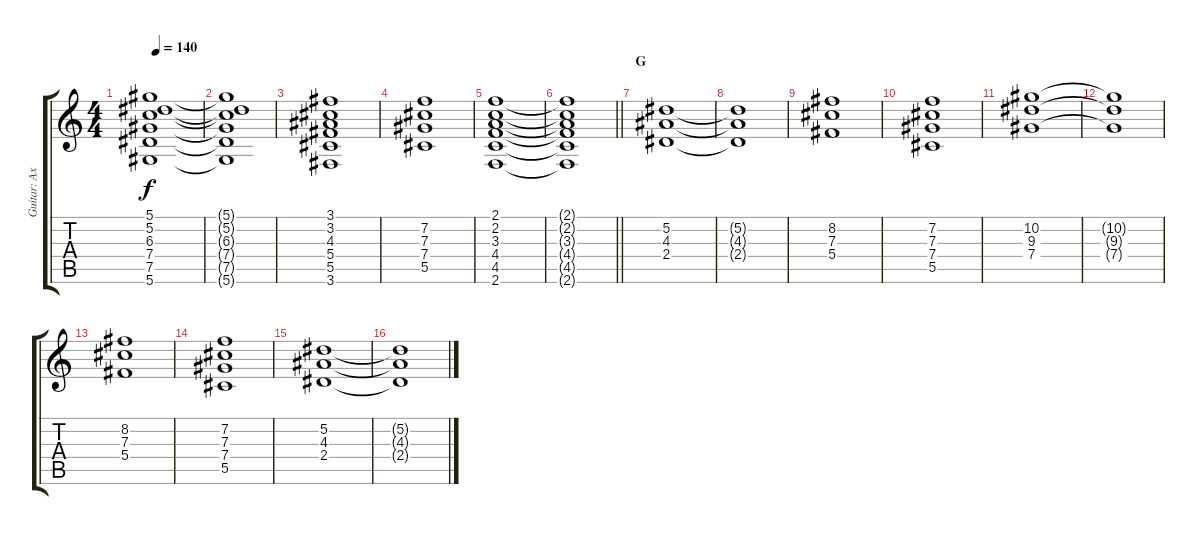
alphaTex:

\track ("Guitar: Axel" "Guitar: Ax") {instrument distortionguitar}
\staff {score tabs}
\tuning (Eb4 Bb3 Gb3 Db3 Ab2 Eb2) {hide}
\ts (4 4)
\tempo 140
\clef g2
\ks c
(5.1 5.2 6.3 7.4 7.5 5.6).1{dy f} |
(5.1{t} 5.2{t} 6.3{t} 7.4{t} 7.5{t} 5.6{t}).1 |
(3.1 3.2 4.3 5.4 5.5 3.6).1 |
(7.2 7.3 7.4 5.5).1 |
(2.1 2.2 3.3 4.4 4.5 2.6).1 |
\barLineRight lightlight
(2.1{t} 2.2{t} 3.3{t} 4.4{t} 4.5{t} 2.6{t}).1 |
\section ("" "G")
(5.2 4.3 2.4).1 |
(5.2{t} 4.3{t} 2.4{t}).1 |
(8.2 7.3 5.4).1 |
(7.2 7.3 7.4 5.5).1 |
(10.2 9.3 7.4).1 |
(10.2{t} 9.3{t} 7.4{t}).1 |
(8.2 7.3 5.4).1 |
(7.2 7.3 7.4 5.5).1 |
(5.2 4.3 2.4).1 |
(5.2{t} 4.3{t} 2.4{t}).1
